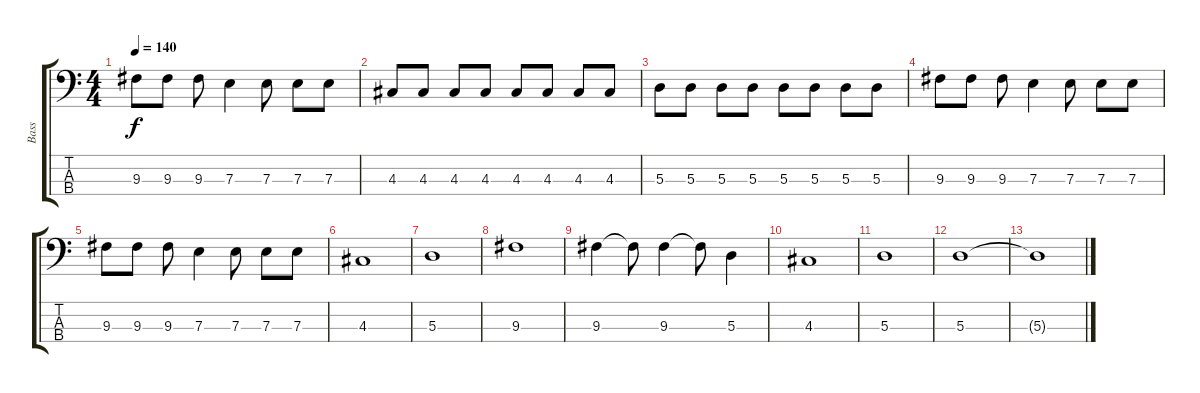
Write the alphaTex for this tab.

\track ("Bass" "Bass") {instrument electricbasspick}
\staff {score tabs}
\tuning (G2 D2 A1 E1) {hide}
\ts (4 4)
\tempo 140
\clef f4
\ks c
9.3.8{dy f} 9.3.8 9.3.8 7.3.4 7.3.8 7.3.8 7.3.8 |
4.3.8 4.3.8 4.3.8 4.3.8 4.3.8 4.3.8 4.3.8 4.3.8 |
5.3.8 5.3.8 5.3.8 5.3.8 5.3.8 5.3.8 5.3.8 5.3.8 |
9.3.8 9.3.8 9.3.8 7.3.4 7.3.8 7.3.8 7.3.8 |
9.3.8 9.3.8 9.3.8 7.3.4 7.3.8 7.3.8 7.3.8 |
4.3.1 |
5.3.1 |
9.3.1 |
9.3.4 9.3{t}.8 9.3.4 9.3{t}.8 5.3.4 |
4.3.1 |
5.3.1 |
5.3.1 |
5.3{t}.1
